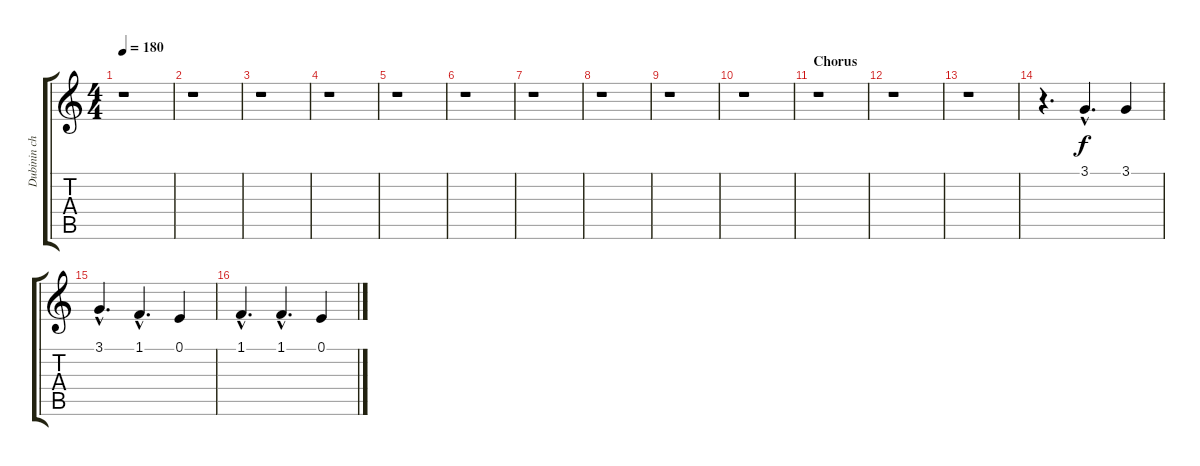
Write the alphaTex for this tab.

\track ("Dubinin chant" "Dubinin ch") {instrument baritonesax}
\staff {score tabs}
\tuning (E4 B3 G3 D3 A2 E2) {hide}
\ts (4 4)
\tempo 180
\clef g2
\ks c
r.1{dy f} |
r.1 |
r.1 |
r.1 |
r.1 |
r.1 |
r.1 |
r.1 |
r.1 |
r.1 |
\section ("" "Chorus")
r.1 |
r.1 |
r.1 |
r.4{d} 3.1{hac}.4{d} 3.1.4 |
3.1{hac}.4{d} 1.1{hac}.4{d} 0.1.4 |
1.1{hac}.4{d} 1.1{hac}.4{d} 0.1.4
